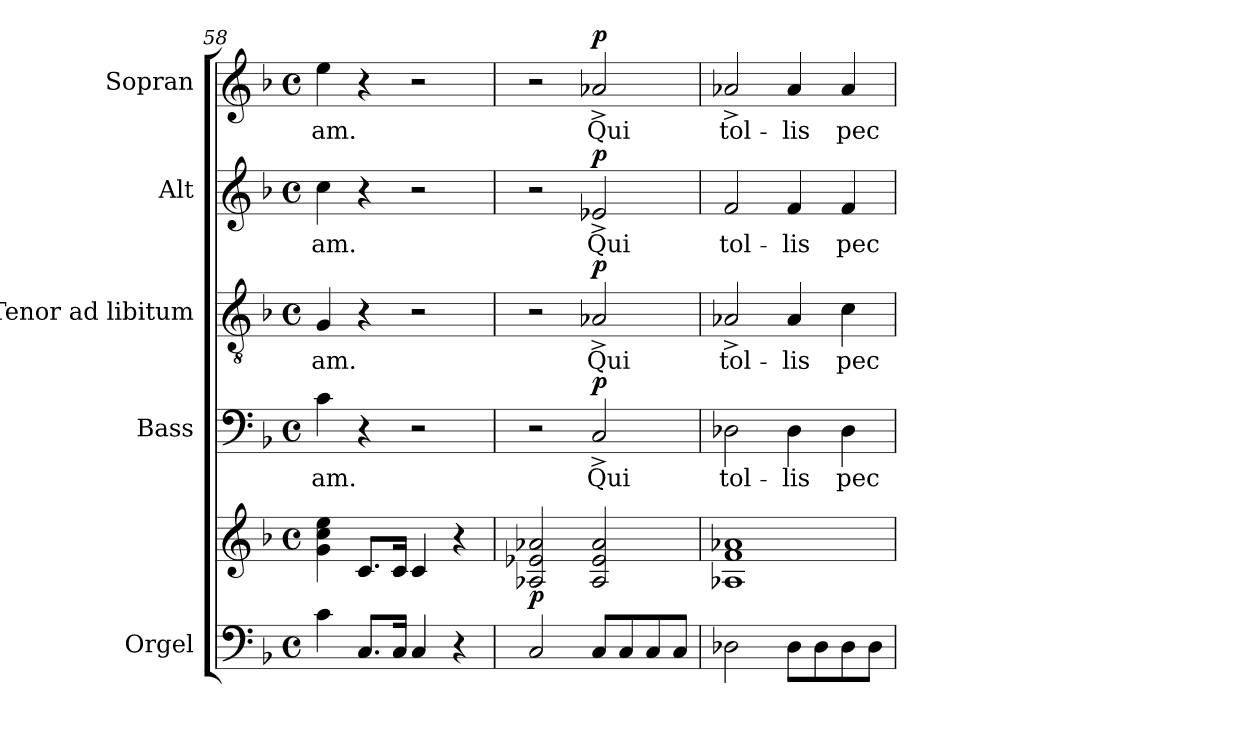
**kern	**kern	**dynam	**kern	**text	**dynam	**kern	**text	**dynam	**kern	**text	**dynam	**kern	**text	**dynam
*part5	*part5	*part5	*part4	*part4	*part4	*part3	*part3	*part3	*part2	*part2	*part2	*part1	*part1	*part1
*staff6	*staff5	*staff5/6	*staff4	*staff4	*staff4	*staff3	*staff3	*staff3	*staff2	*staff2	*staff2	*staff1	*staff1	*staff1
*I"Orgel	*	*	*I"Bass	*	*	*I"Tenor ad libitum	*	*	*I"Alt	*	*	*I"Sopran	*	*
*I'Org.	*	*	*I'B.	*	*	*I'T.	*	*	*I'A.	*	*	*I'S.	*	*
*clefF4	*clefG2	*	*clefF4	*	*	*clefGv2	*	*	*clefG2	*	*	*clefG2	*	*
*k[b-]	*k[b-]	*	*k[b-]	*	*	*k[b-]	*	*	*k[b-]	*	*	*k[b-]	*	*
*F:	*F:	*	*F:	*	*	*F:	*	*	*F:	*	*	*F:	*	*
*M4/4	*M4/4	*	*M4/4	*	*	*M4/4	*	*	*M4/4	*	*	*M4/4	*	*
*met(c)	*met(c)	*	*met(c)	*	*	*met(c)	*	*	*met(c)	*	*	*met(c)	*	*
=58	=58	=58	=58	=58	=58	=58	=58	=58	=58	=58	=58	=58	=58	=58
!	!	!	!	!LO:LY:b	!	!	!LO:LY:b	!	!	!LO:LY:b	!	!	!LO:LY:b	!
4c\	4g\ 4cc\ 4ee\	.	4c\	-am.	.	4G/	-am.	.	4cc\	-am.	.	4ee\	-am.	.
8.C/L	8.c/L	.	4r	.	.	4r	.	.	4r	.	.	4r	.	.
16C/Jk	16c/Jk	.	.	.	.	.	.	.	.	.	.	.	.	.
4C/	4c/	.	2r	.	.	2r	.	.	2r	.	.	2r	.	.
4r	4r	.	.	.	.	.	.	.	.	.	.	.	.	.
=59	=59	=59	=59	=59	=59	=59	=59	=59	=59	=59	=59	=59	=59	=59
!	!	!LO:DY:b	!	!	!	!	!	!	!	!	!	!	!	!
2C/	2A-X/ 2e-X/ 2a-X/	p	2r	.	.	2r	.	.	2r	.	.	2r	.	.
!	!	!	!	!LO:LY:b	!LO:DY:a	!	!LO:LY:b	!LO:DY:a	!	!LO:LY:b	!LO:DY:a	!	!LO:LY:b	!LO:DY:a
8C/L	2A-/ 2e-/ 2a-/	.	2C^>/	Qui	p	2A-X^>/	Qui	p	2e-X^>/	Qui	p	2a-X^>/	Qui	p
8C/	.	.	.	.	.	.	.	.	.	.	.	.	.	.
8C/	.	.	.	.	.	.	.	.	.	.	.	.	.	.
8C/J	.	.	.	.	.	.	.	.	.	.	.	.	.	.
=60	=60	=60	=60	=60	=60	=60	=60	=60	=60	=60	=60	=60	=60	=60
!	!	!	!	!LO:LY:b	!	!	!LO:LY:b	!	!	!LO:LY:b	!	!	!LO:LY:b	!
2D-X\	1A-X 1f 1a-X	.	2D-X\	tol-	.	2A-X^>/	tol-	.	2f/	tol-	.	2a-X^>/	tol-	.
!	!	!	!	!LO:LY:b	!	!	!LO:LY:b	!	!	!LO:LY:b	!	!	!LO:LY:b	!
8D-\L	.	.	4D-\	-lis	.	4A-/	-lis	.	4f/	-lis	.	4a-/	-lis	.
8D-\	.	.	.	.	.	.	.	.	.	.	.	.	.	.
!	!	!	!	!LO:LY:b	!	!	!LO:LY:b	!	!	!LO:LY:b	!	!	!LO:LY:b	!
8D-\	.	.	4D-\	pec-	.	4c\	pec-	.	4f/	pec-	.	4a-/	pec-	.
8D-\J	.	.	.	.	.	.	.	.	.	.	.	.	.	.
=	=	=	=	=	=	=	=	=	=	=	=	=	=	=
*-	*-	*-	*-	*-	*-	*-	*-	*-	*-	*-	*-	*-	*-	*-
